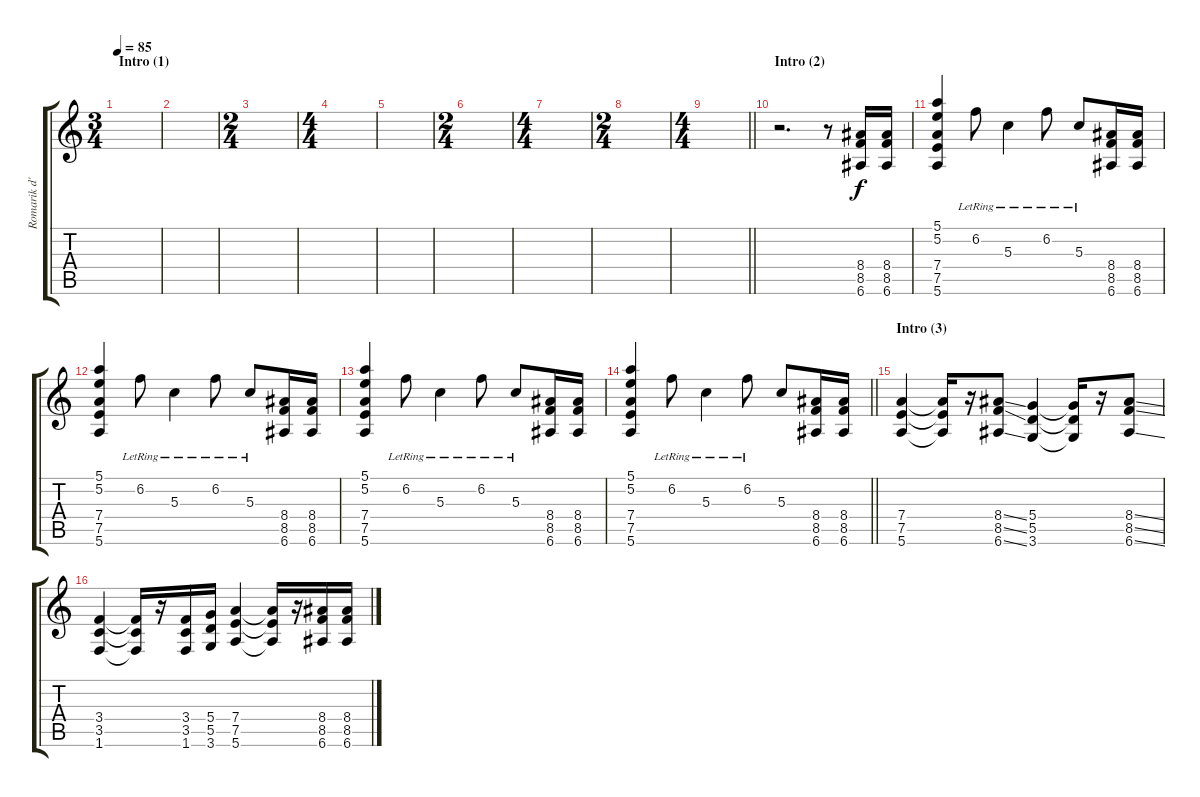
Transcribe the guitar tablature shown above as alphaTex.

\track ("Romarik d'Arvycendres" "Romarik d'") {instrument distortionguitar}
\staff {score tabs}
\tuning (E4 B3 G3 D3 A2 E2) {hide}
\ts (3 4)
\section ("" "Intro (1)")
\tempo 85
\clef g2
\ks c
|
|
\ts (2 4)
|
\ts (4 4)
|
|
\ts (2 4)
|
\ts (4 4)
|
\ts (2 4)
|
\ts (4 4)
\barLineRight lightlight
|
\section ("" "Intro (2)")
r.2{d} r.8 (8.4 8.5 6.6).16 (8.4 8.5 6.6).16 |
(5.1 5.2 7.4 7.5 5.6).4 6.2{lr}.8 5.3{lr}.4 6.2{lr}.8 5.3{lr}.8 (8.4 8.5 6.6).16 (8.4 8.5 6.6).16 |
(5.1 5.2 7.4 7.5 5.6).4 6.2{lr}.8 5.3{lr}.4 6.2{lr}.8 5.3{lr}.8 (8.4 8.5 6.6).16 (8.4 8.5 6.6).16 |
(5.1 5.2 7.4 7.5 5.6).4 6.2{lr}.8 5.3{lr}.4 6.2{lr}.8 5.3{lr}.8 (8.4 8.5 6.6).16 (8.4 8.5 6.6).16 |
\barLineRight lightlight
(5.1 5.2 7.4 7.5 5.6).4 6.2{lr}.8 5.3{lr}.4 6.2{lr}.8 5.3.8 (8.4 8.5 6.6).16 (8.4 8.5 6.6).16 |
\section ("" "Intro (3)")
(7.4 7.5 5.6).4 (7.4{t} 7.5{t} 5.6{t}).16 r.16 (8.4{ss} 8.5{ss} 6.6{ss}).8 (5.4 5.5 3.6).4 (5.4{t} 5.5{t} 3.6{t}).16 r.16 (8.4{ss} 8.5{ss} 6.6{ss}).8 |
(3.4 3.5 1.6).4 (3.4{t} 3.5{t} 1.6{t}).16 r.16 (3.4 3.5 1.6).16 (5.4 5.5 3.6).16 (7.4 7.5 5.6).4 (7.4{t} 7.5{t} 5.6{t}).16 r.16 (8.4 8.5 6.6).16 (8.4 8.5 6.6).16
